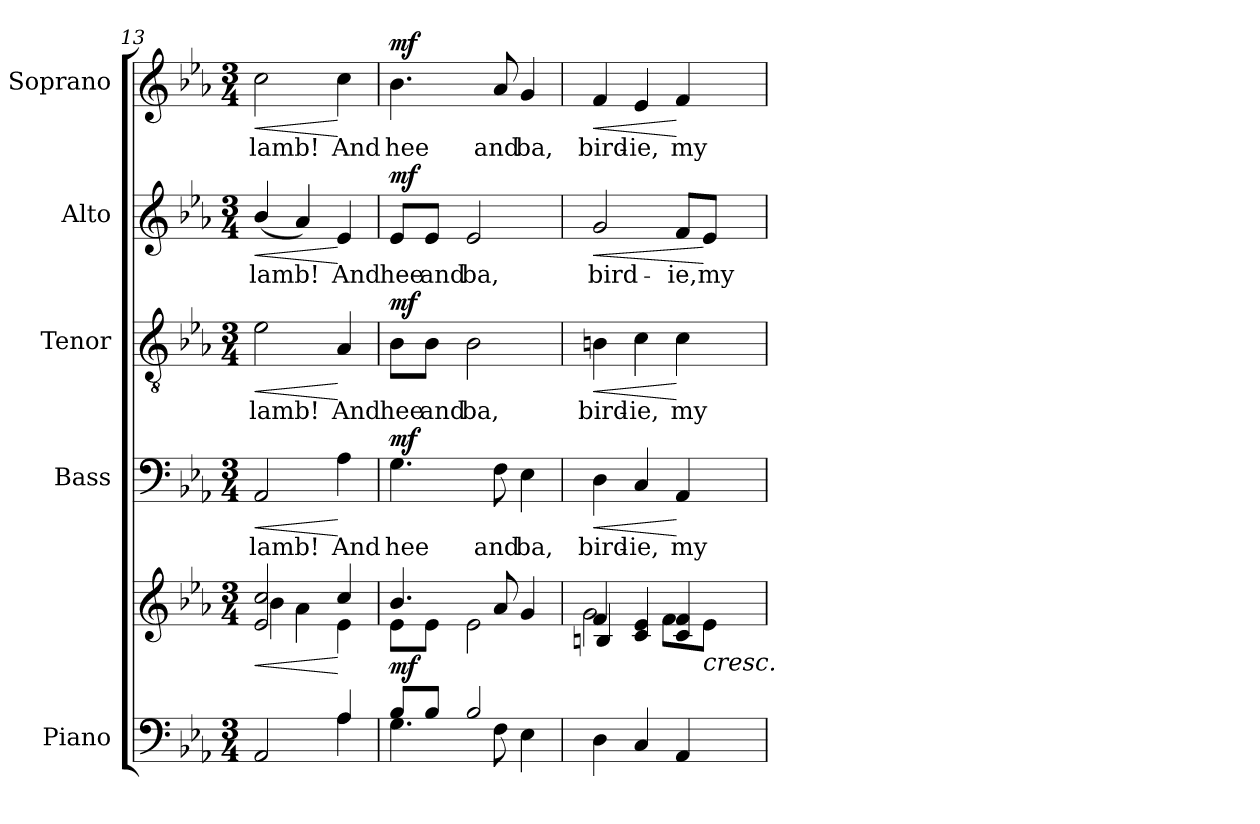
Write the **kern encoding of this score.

**kern	**kern	**dynam	**kern	**text	**dynam	**kern	**text	**dynam	**kern	**text	**dynam	**kern	**text	**dynam
*part5	*part5	*part5	*part4	*part4	*part4	*part3	*part3	*part3	*part2	*part2	*part2	*part1	*part1	*part1
*staff6	*staff5	*staff5/6	*staff4	*staff4	*staff4	*staff3	*staff3	*staff3	*staff2	*staff2	*staff2	*staff1	*staff1	*staff1
*I"Piano	*	*	*I"Bass	*	*	*I"Tenor	*	*	*I"Alto	*	*	*I"Soprano	*	*
*I'Pno.	*	*	*I'B.	*	*	*I'T.	*	*	*I'A.	*	*	*I'S.	*	*
*clefF4	*clefG2	*	*clefF4	*	*	*clefGv2	*	*	*clefG2	*	*	*clefG2	*	*
*	*	*	*	*	*	*ITrd7c12	*	*	*	*	*	*	*	*
*k[b-e-a-]	*k[b-e-a-]	*	*k[b-e-a-]	*	*	*k[b-e-a-]	*	*	*k[b-e-a-]	*	*	*k[b-e-a-]	*	*
*E-:	*E-:	*	*E-:	*	*	*E-:	*	*	*E-:	*	*	*E-:	*	*
*M3/4	*M3/4	*	*M3/4	*	*	*M3/4	*	*	*M3/4	*	*	*M3/4	*	*
=13	=13	=13	=13	=13	=13	=13	=13	=13	=13	=13	=13	=13	=13	=13
*^	*	*	*	*	*	*	*	*	*	*	*	*	*	*
!	!	!	!LO:HP:b	!	!	!	!	!	!	!	!	!	!	!	!
*	*	*^	*	*	*	*	*	*	*	*	*	*	*	*	*
!	!	!	!	!	!	!LO:LY:b:color=#000000	!LO:HP:b	!	!	!	!	!	!	!	!	!
!	!	!	!	!	!	!	!	!	!LO:LY:b:color=#000000	!LO:HP:b	!	!	!	!	!	!
!	!	!	!	!	!	!	!	!	!	!	!	!LO:LY:b:color=#000000	!LO:HP:b	!	!	!
!	!	!	!	!	!	!	!	!	!	!	!	!	!	!	!LO:LY:b:color=#000000	!LO:HP:b
2ryy	2AA-i/	2e-i/ 2cci	4b-i\	<	2AA-i/	lamb!	<	2E-i\	lamb!	<	(4b-i/	lamb!	<	2cci\	lamb!	<
.	.	.	4a-i\	.	.	.	.	.	.	.	4a-i/)	.	.	.	.	.
!	!	!	!	!	!	!LO:LY:b:color=#000000	!	!	!	!	!	!	!	!	!	!
!	!	!	!	!	!	!	!	!	!LO:LY:b:color=#000000	!	!	!	!	!	!	!
!	!	!	!	!	!	!	!	!	!	!	!	!LO:LY:b:color=#000000	!	!	!	!
!	!	!	!	!	!	!	!	!	!	!	!	!	!	!	!LO:LY:b:color=#000000	!
4A-i/	4A-i\	4cci/	4e-i\	[	4A-i\	And	[	4AA-i/	And	[	4e-i/	And	[	4cci\	And	[
=14	=14	=14	=14	=14	=14	=14	=14	=14	=14	=14	=14	=14	=14	=14	=14	=14
!	!	!	!	!	!	!LO:LY:b:color=#000000	!	!	!	!	!	!	!	!	!	!
!	!	!	!	!	!	!	!	!	!LO:LY:b:color=#000000	!	!	!	!	!	!	!
!	!	!	!	!	!	!	!	!	!	!	!	!LO:LY:b:color=#000000	!	!	!	!
!	!	!	!	!	!	!	!	!	!	!	!	!	!	!	!LO:LY:b:color=#000000	!
8B-i/L	4.Gi\	4.b-i/	8e-i\L	mf	4.Gi\	hee	mf	8BB-i\L	hee	mf	8e-i/L	hee	mf	4.b-i\	hee	mf
!	!	!	!	!	!	!	!	!	!LO:LY:b:color=#000000	!	!	!	!	!	!	!
!	!	!	!	!	!	!	!	!	!	!	!	!LO:LY:b:color=#000000	!	!	!	!
8B-i/J	.	.	8e-i\J	.	.	.	.	8BB-i\J	and	.	8e-i/J	and	.	.	.	.
!	!	!	!	!	!	!	!	!	!LO:LY:b:color=#000000	!	!	!	!	!	!	!
!	!	!	!	!	!	!	!	!	!	!	!	!LO:LY:b:color=#000000	!	!	!	!
2B-i/	.	.	2e-i\	.	.	.	.	2BB-i\	ba,	.	2e-i/	ba,	.	.	.	.
!	!	!	!	!	!	!LO:LY:b:color=#000000	!	!	!	!	!	!	!	!	!	!
!	!	!	!	!	!	!	!	!	!	!	!	!	!	!	!LO:LY:b:color=#000000	!
.	8Fi\	8a-i/	.	.	8Fi\	and	.	.	.	.	.	.	.	8a-i/	and	.
!	!	!	!	!	!	!LO:LY:b:color=#000000	!	!	!	!	!	!	!	!	!	!
!	!	!	!	!	!	!	!	!	!	!	!	!	!	!	!LO:LY:b:color=#000000	!
.	4E-i\	4gi/	.	.	4E-i\	ba,	.	.	.	.	.	.	.	4gi/	ba,	.
*v	*v	*	*	*	*	*	*	*	*	*	*	*	*	*	*	*
=15	=15	=15	=15	=15	=15	=15	=15	=15	=15	=15	=15	=15	=15	=15	=15
*	*	*^	*	*	*	*	*	*	*	*	*	*	*	*	*
*^	*	*	*	*	*	*	*	*	*	*	*	*	*	*	*	*
!	!	!	!	!	!	!	!LO:LY:b:color=#000000	!LO:HP:b	!	!	!	!	!	!	!	!	!
*v	*v	*	*	*	*	*	*	*	*	*	*	*	*	*	*	*	*
*^	*	*	*	*	*	*	*	*	*	*	*	*	*	*	*	*
!	!	!	!	!	!	!	!	!	!	!LO:LY:b:color=#000000	!LO:HP:b	!	!	!	!	!	!
*v	*v	*	*	*	*	*	*	*	*	*	*	*	*	*	*	*	*
*^	*	*	*	*	*	*	*	*	*	*	*	*	*	*	*	*
!	!	!	!	!	!	!	!	!	!	!	!	!	!LO:LY:b:color=#000000	!LO:HP:b	!	!	!
*v	*v	*	*	*	*	*	*	*	*	*	*	*	*	*	*	*	*
*^	*	*	*	*	*	*	*	*	*	*	*	*	*	*	*	*
!	!	!	!	!	!	!	!	!	!	!	!	!	!	!	!	!LO:LY:b:color=#000000	!LO:HP:b
*v	*v	*	*	*	*	*	*	*	*	*	*	*	*	*	*	*	*
4Di\	4fi/	2gi\	4Bni/	.	4Di\	bird-	<	4BBni\	bird-	<	2gi/	bird-	<	4fi/	bird-	<
!	!	!	!	!	!	!LO:LY:b:color=#000000	!	!	!	!	!	!	!	!	!	!
!	!	!	!	!	!	!	!	!	!LO:LY:b:color=#000000	!	!	!	!	!	!	!
!	!	!	!	!	!	!	!	!	!	!	!	!	!	!	!LO:LY:b:color=#000000	!
4Ci/	4ci/ 4e-i	.	2ryy	[	4Ci/	-ie,	.	4Ci\	-ie,	.	.	.	.	4e-i/	-ie,	.
!	!	!	!	!	!	!LO:LY:b:color=#000000	!	!	!	!	!	!	!	!	!	!
!	!	!	!	!	!	!	!	!	!LO:LY:b:color=#000000	!	!	!	!	!	!	!
!	!	!	!	!	!	!	!	!	!	!	!	!LO:LY:b:color=#000000	!	!	!	!
!	!	!	!	!	!	!	!	!	!	!	!	!	!	!	!LO:LY:b:color=#000000	!
4AA-i/	4ci/ 4fi	8fi\L	.	.	4AA-i/	my	[	4Ci\	my	[	8fi/L	-ie,	.	4fi/	my	[
!	!	!	!	!LO:HP:b	!	!	!	!	!	!	!	!	!	!	!	!
!	!	!	!	!	!	!	!	!	!	!	!	!LO:LY:b:color=#000000	!	!	!	!
.	.	8e-i\J	.	<	.	.	.	.	.	.	8e-i/J	my	[	.	.	.
*	*v	*v	*v	*	*	*	*	*	*	*	*	*	*	*	*	*
=	=	=	=	=	=	=	=	=	=	=	=	=	=	=
*-	*-	*-	*-	*-	*-	*-	*-	*-	*-	*-	*-	*-	*-	*-
